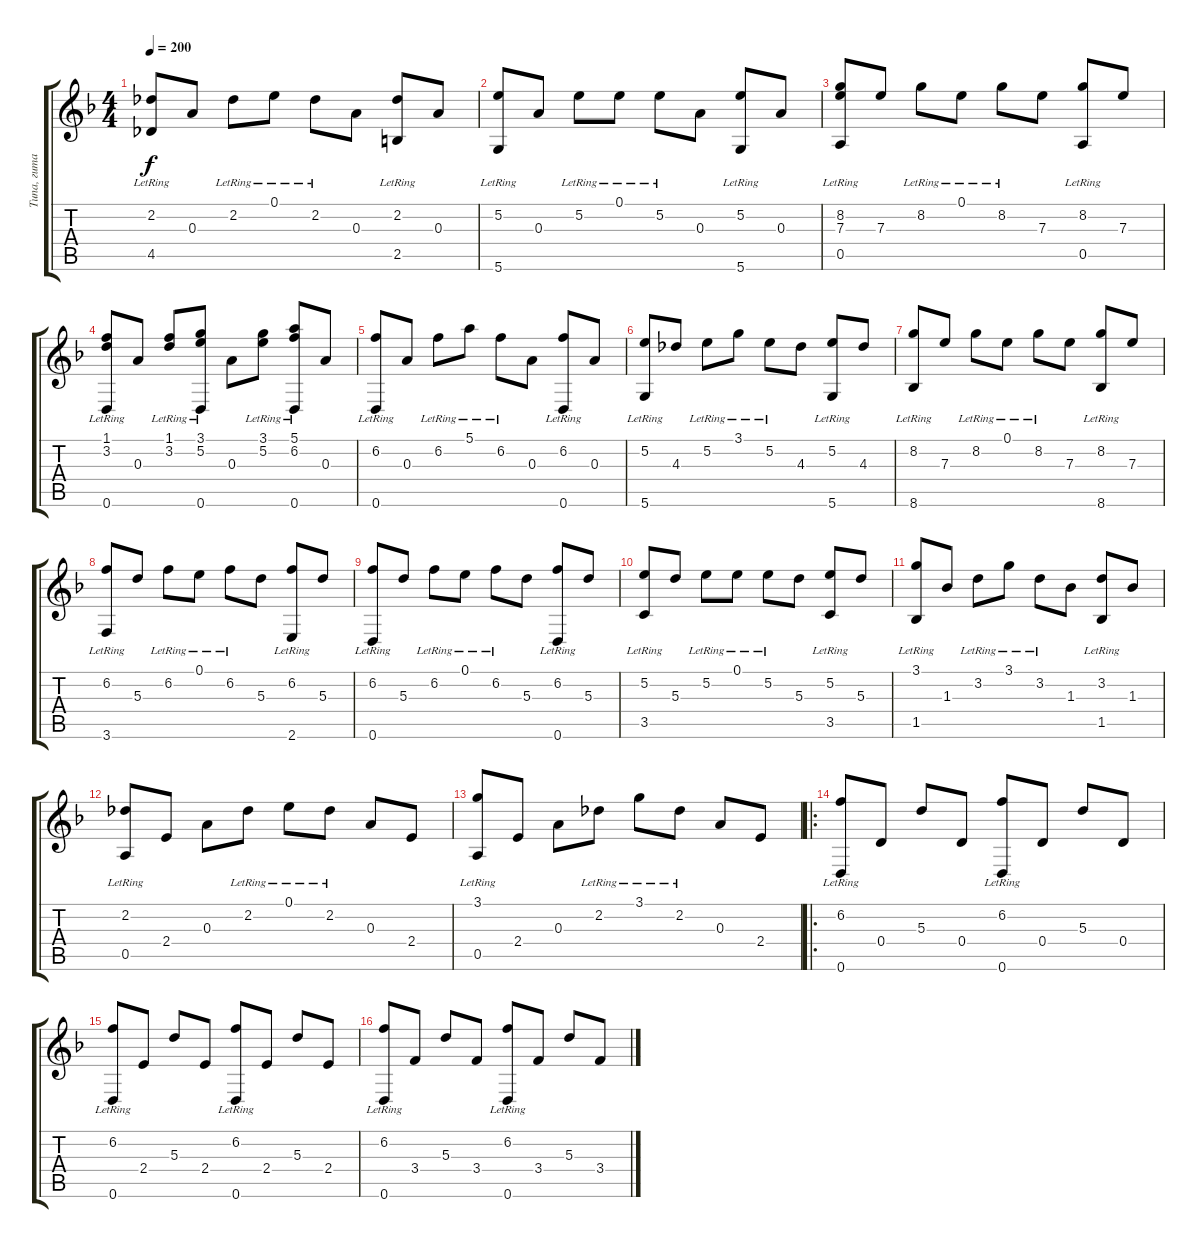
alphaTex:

\track ("Типа, гитара" "Типа, гита") {instrument acousticguitarsteel}
\staff {score tabs}
\tuning (E4 B3 A3 D3 A2 D2) {hide}
\ts (4 4)
\tempo 200
\clef g2
\ks f
(2.2{lr} 4.5{lr}).8{dy f} 0.3.8 2.2{lr}.8 0.1{lr}.8 2.2{lr}.8 0.3.8 (2.2{lr} 2.5).8 0.3.8 |
(5.2{lr} 5.6{lr}).8 0.3.8 5.2{lr}.8 0.1{lr}.8 5.2{lr}.8 0.3.8 (5.2{lr} 5.6).8 0.3.8 |
(8.2{lr} 7.3 0.5{lr}).8 7.3.8 8.2{lr}.8 0.1{lr}.8 8.2{lr}.8 7.3.8 (8.2{lr} 0.5).8 7.3.8 |
(1.1{lr} 3.2{lr} 0.6{lr}).8 0.3.8 (1.1{lr} 3.2{lr}).8 (3.1{lr} 5.2{lr} 0.6).8 0.3.8 (3.1{lr} 5.2{lr}).8 (5.1{lr} 6.2{lr} 0.6).8 0.3.8 |
(6.2{lr} 0.6{lr}).8 0.3.8 6.2{lr}.8 5.1{lr}.8 6.2{lr}.8 0.3.8 (6.2{lr} 0.6).8 0.3.8 |
(5.2{lr} 5.6{lr}).8 4.3.8 5.2{lr}.8 3.1{lr}.8 5.2{lr}.8 4.3.8 (5.2{lr} 5.6).8 4.3.8 |
(8.2{lr} 8.6{lr}).8 7.3.8 8.2{lr}.8 0.1{lr}.8 8.2{lr}.8 7.3.8 (8.2{lr} 8.6).8 7.3.8 |
(6.2{lr} 3.6{lr}).8 5.3.8 6.2{lr}.8 0.1{lr}.8 6.2{lr}.8 5.3.8 (6.2{lr} 2.6).8 5.3.8 |
(6.2{lr} 0.6{lr}).8 5.3.8 6.2{lr}.8 0.1{lr}.8 6.2{lr}.8 5.3.8 (6.2{lr} 0.6).8 5.3.8 |
(5.2{lr} 3.5{lr}).8 5.3.8 5.2{lr}.8 0.1{lr}.8 5.2{lr}.8 5.3.8 (5.2{lr} 3.5).8 5.3.8 |
(3.1{lr} 1.5{lr}).8 1.3.8 3.2{lr}.8 3.1{lr}.8 3.2{lr}.8 1.3.8 (3.2{lr} 1.5).8 1.3.8 |
(2.2{lr} 0.5{lr}).8 2.4.8 0.3.8 2.2{lr}.8 0.1{lr}.8 2.2{lr}.8 0.3.8 2.4.8 |
(3.1{lr} 0.5{lr}).8 2.4.8 0.3.8 2.2{lr}.8 3.1{lr}.8 2.2{lr}.8 0.3.8 2.4.8 |
\ro
(6.2{lr} 0.6{lr}).8 0.4.8 5.3.8 0.4.8 (6.2{lr} 0.6{lr}).8 0.4.8 5.3.8 0.4.8 |
(6.2{lr} 0.6{lr}).8 2.4.8 5.3.8 2.4.8 (6.2{lr} 0.6{lr}).8 2.4.8 5.3.8 2.4.8 |
(6.2{lr} 0.6{lr}).8 3.4.8 5.3.8 3.4.8 (6.2{lr} 0.6{lr}).8 3.4.8 5.3.8 3.4.8
